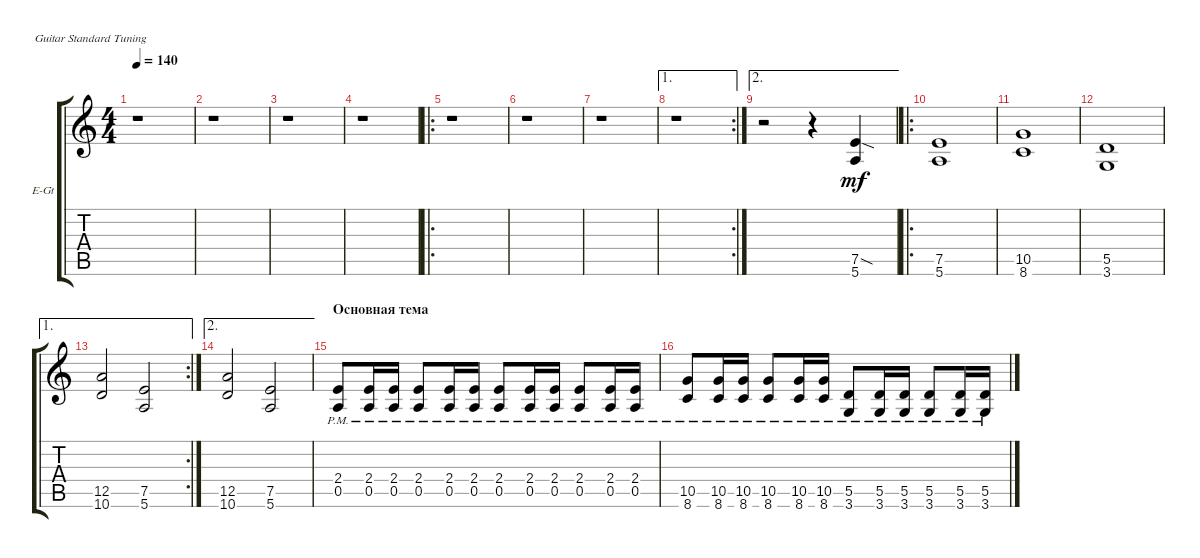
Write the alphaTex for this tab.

\bracketExtendMode groupsimilarinstruments
\firstSystemTrackNameOrientation horizontal
\otherSystemsTrackNameOrientation horizontal
\track ("РИТМ" "E-Gt") {solo instrument distortionguitar}
\staff {score tabs}
\tuning (E4 B3 G3 D3 A2 E2)
\ts (4 4)
\tempo 140
\clef g2
\ks c
r.1{dy mf instrument distortionguitar} |
r.1 |
r.1 |
r.1 |
\ro
r.1 |
r.1 |
r.1 |
\ae 1
\rc 2
r.1 |
\ae 2
r.2 r.4 (5.6 7.5{sod}).4 |
\ro
(5.6 7.5).1 |
(8.6 10.5).1 |
(3.6 5.5).1 |
\ae 1
\rc 2
(10.6 12.5).2 (5.6 7.5).2 |
\ae 2
(10.6 12.5).2 (5.6 7.5).2 |
\section ("" "Основная тема")
(0.5{pm} 2.4{pm}).8 (0.5{pm} 2.4{pm}).16 (0.5{pm} 2.4{pm}).16 (0.5{pm} 2.4{pm}).8 (0.5{pm} 2.4{pm}).16 (0.5{pm} 2.4{pm}).16 (0.5{pm} 2.4{pm}).8 (0.5{pm} 2.4{pm}).16 (0.5{pm} 2.4{pm}).16 (0.5{pm} 2.4{pm}).8 (0.5{pm} 2.4{pm}).16 (0.5{pm} 2.4{pm}).16 |
(8.6{pm} 10.5{pm}).8 (8.6{pm} 10.5{pm}).16 (8.6{pm} 10.5{pm}).16 (8.6{pm} 10.5{pm}).8 (8.6{pm} 10.5{pm}).16 (8.6{pm} 10.5{pm}).16 (3.6{pm} 5.5{pm}).8 (3.6{pm} 5.5{pm}).16 (3.6{pm} 5.5{pm}).16 (3.6{pm} 5.5{pm}).8 (3.6{pm} 5.5{pm}).16 (3.6{pm} 5.5{pm}).16
